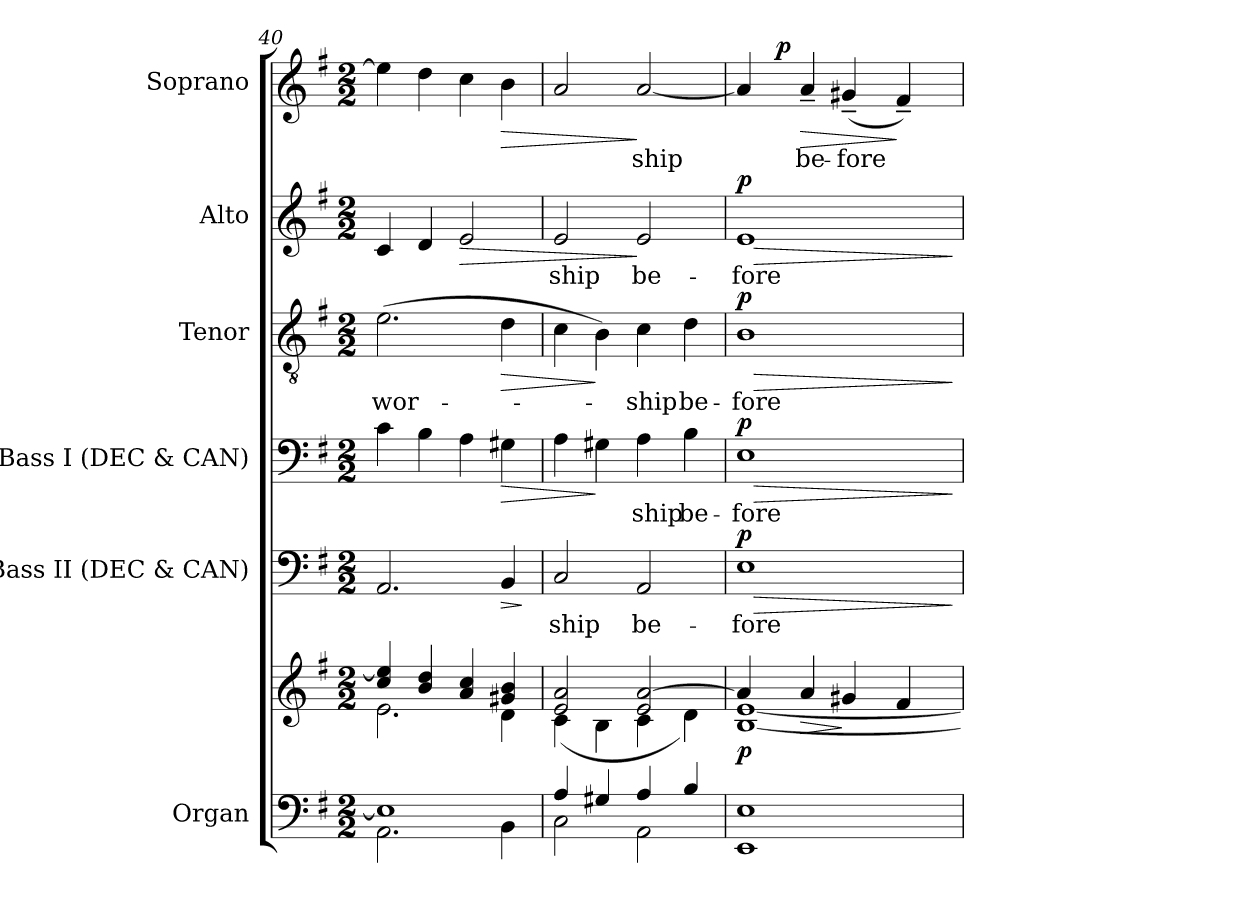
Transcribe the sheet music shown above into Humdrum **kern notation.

**kern	**kern	**dynam	**kern	**text	**dynam	**kern	**text	**dynam	**kern	**text	**dynam	**kern	**text	**dynam	**kern	**text	**dynam
*part6	*part6	*part6	*part5	*part5	*part5	*part4	*part4	*part4	*part3	*part3	*part3	*part2	*part2	*part2	*part1	*part1	*part1
*staff7	*staff6	*staff6/7	*staff5	*staff5	*staff5	*staff4	*staff4	*staff4	*staff3	*staff3	*staff3	*staff2	*staff2	*staff2	*staff1	*staff1	*staff1
*I"Organ	*	*	*I"Bass II (DEC & CAN)	*	*	*I"Bass I (DEC & CAN)	*	*	*I"Tenor	*	*	*I"Alto	*	*	*I"Soprano	*	*
*I'Org.	*	*	*I'B II.	*	*	*I'B I.	*	*	*I'T.	*	*	*I'A.	*	*	*I'S.	*	*
*clefF4	*clefG2	*	*clefF4	*	*	*clefF4	*	*	*clefGv2	*	*	*clefG2	*	*	*clefG2	*	*
*	*	*	*	*	*	*	*	*	*ITrd7c12	*	*	*	*	*	*	*	*
*k[f#]	*k[f#]	*	*k[f#]	*	*	*k[f#]	*	*	*k[f#]	*	*	*k[f#]	*	*	*k[f#]	*	*
*G:	*G:	*	*G:	*	*	*G:	*	*	*G:	*	*	*G:	*	*	*G:	*	*
*M2/2	*M2/2	*	*M2/2	*	*	*M2/2	*	*	*M2/2	*	*	*M2/2	*	*	*M2/2	*	*
=40	=40	=40	=40	=40	=40	=40	=40	=40	=40	=40	=40	=40	=40	=40	=40	=40	=40
*^	*^	*	*	*	*	*	*	*	*	*	*	*	*	*	*	*	*
!	!	!	!	!	!	!	!	!	!	!	!	!LO:LY:b:color=#000000	!	!	!	!	!	!	!
1Ei]	2.AAi\	4cci/ 4eei]	2.ei\	.	2.AAi/	.	.	4ci\	.	.	(2.Ei\	wor-	.	4ci/	.	.	4eei\]	.	.
.	.	4bi/ 4ddi	.	.	.	.	.	4Bi\	.	.	.	.	.	4di/	.	.	4ddi\	.	.
!	!	!	!	!	!	!	!	!	!	!	!	!	!	!	!	!LO:HP:b	!	!	!
.	.	4ai/ 4cci	.	.	.	.	.	4Ai\	.	.	.	.	.	2ei/	.	>	4cci\	.	.
!	!	!	!	!	!	!	!LO:HP:b	!	!	!LO:HP:b	!	!	!LO:HP:b	!	!	!	!	!	!LO:HP:b
.	4BBi\	4g#Xi/ 4bi	4di\	.	4BBi/	.	>	4G#Xi\	.	>	4Di\	.	>	.	.	.	4bi\	.	>
*v	*v	*	*	*	*	*	*	*	*	*	*	*	*	*	*	*	*	*	*
*	*v	*v	*	*	*	*	*	*	*	*	*	*	*	*	*	*	*	*
.	.	.	.	.	]	.	.	.	.	.	.	.	.	.	.	.	.
=41	=41	=41	=41	=41	=41	=41	=41	=41	=41	=41	=41	=41	=41	=41	=41	=41	=41
*^	*^	*	*	*	*	*	*	*	*	*	*	*	*	*	*	*	*
!	!	!	!	!	!	!LO:LY:b:color=#000000	!	!	!	!	!	!	!	!	!	!	!	!	!
!	!	!	!	!	!	!	!	!	!	!	!	!	!	!	!LO:LY:b:color=#000000	!	!	!	!
4Ai/	2Ci\	2ei/ 2ai	(4ci\	.	2Ci/	-ship	.	4Ai\	.	.	4Ci\	.	.	2ei/	-ship	.	2ai/	.	.
4G#Xi/	.	.	4Bi\	.	.	.	.	4G#Xi\	.	]	4BBi\)	.	]	.	.	.	.	.	.
!	!	!	!	!	!	!LO:LY:b:color=#000000	!	!	!	!	!	!	!	!	!	!	!	!	!
!	!	!	!	!	!	!	!	!	!LO:LY:b:color=#000000	!	!	!	!	!	!	!	!	!	!
!	!	!	!	!	!	!	!	!	!	!	!	!LO:LY:b:color=#000000	!	!	!	!	!	!	!
!	!	!	!	!	!	!	!	!	!	!	!	!	!	!	!LO:LY:b:color=#000000	!	!	!	!
!	!	!	!	!	!	!	!	!	!	!	!	!	!	!	!	!	!	!LO:LY:b:color=#000000	!
4Ai/	2AAi\	2ei/ [2ai	4ci\	.	2AAi/	be-	.	4Ai\	-ship	.	4Ci\	-ship	.	2ei/	be-	]	[2ai/	-ship	]
!	!	!	!	!	!	!	!	!	!LO:LY:b:color=#000000	!	!	!	!	!	!	!	!	!	!
!	!	!	!	!	!	!	!	!	!	!	!	!LO:LY:b:color=#000000	!	!	!	!	!	!	!
4Bi/	.	.	4di\)	.	.	.	.	4Bi\	be-	.	4Di\	be-	.	.	.	.	.	.	.
*v	*v	*	*	*	*	*	*	*	*	*	*	*	*	*	*	*	*	*	*
=42	=42	=42	=42	=42	=42	=42	=42	=42	=42	=42	=42	=42	=42	=42	=42	=42	=42	=42
!	!	!	!	!	!LO:LY:b:color=#000000	!LO:HP:b	!	!	!	!	!	!	!	!	!	!	!	!
!	!	!	!	!	!	!	!	!LO:LY:b:color=#000000	!LO:HP:b	!	!	!	!	!	!	!	!	!
!	!	!	!	!	!	!	!	!	!	!	!LO:LY:b:color=#000000	!LO:HP:b	!	!	!	!	!	!
!	!	!	!	!	!	!	!	!	!	!	!	!	!	!LO:LY:b:color=#000000	!LO:HP:b	!	!	!
*	*	*	*	*	*	*	*	*	*	*	*	*	*	*	*	*^	*	*
1EEi 1Ei	4ai/]	[1Bi [1ei	p	1Ei	-fore	> p	1Ei	-fore	> p	1BBi	-fore	> p	1ei	-fore	> p	4ai/]	8ryy	.	.
.	.	.	.	.	.	.	.	.	.	.	.	.	.	.	.	.	64ryy	.	.
.	.	.	.	.	.	.	.	.	.	.	.	.	.	.	.	.	256ryy	.	.
.	.	.	.	.	.	.	.	.	.	.	.	.	.	.	.	.	1024ryy	.	.
.	.	.	.	.	.	.	.	.	.	.	.	.	.	.	.	.	2ryy	.	p
!	!	!	!LO:HP:b	!	!	!	!	!	!	!	!	!	!	!	!	!	!	!	!
!	!	!	!	!	!	!	!	!	!	!	!	!	!	!	!	!	!	!LO:LY:b:color=#000000	!LO:HP:b
.	4ai/	.	>	.	.	.	.	.	.	.	.	.	.	.	.	4a~i/	.	be-	>
!	!	!	!	!	!	!	!	!	!	!	!	!	!	!	!	!	!	!LO:LY:b:color=#000000	!
.	4g#Xi/	.	]	.	.	.	.	.	.	.	.	.	.	.	.	(4g#X~i/	.	-fore	.
.	.	.	.	.	.	.	.	.	.	.	.	.	.	.	.	.	4ryy	.	.
.	4f#i/	.	.	.	.	.	.	.	.	.	.	.	.	.	.	4f#~i/)	.	.	]
.	.	.	.	.	.	.	.	.	.	.	.	.	.	.	.	.	16ryy	.	.
.	.	.	.	.	.	.	.	.	.	.	.	.	.	.	.	.	32ryy	.	.
.	.	.	.	.	.	.	.	.	.	.	.	.	.	.	.	.	128ryy	.	.
.	.	.	.	.	.	.	.	.	.	.	.	.	.	.	.	.	512.ryy	.	.
*	*v	*v	*	*	*	*	*	*	*	*	*	*	*	*	*	*	*	*	*
.	.	.	.	.	]	.	.	]	.	.	]	.	.	]	.	.	.	.
*	*	*	*	*	*	*	*	*	*	*	*	*	*	*	*v	*v	*	*
=	=	=	=	=	=	=	=	=	=	=	=	=	=	=	=	=	=
*-	*-	*-	*-	*-	*-	*-	*-	*-	*-	*-	*-	*-	*-	*-	*-	*-	*-
